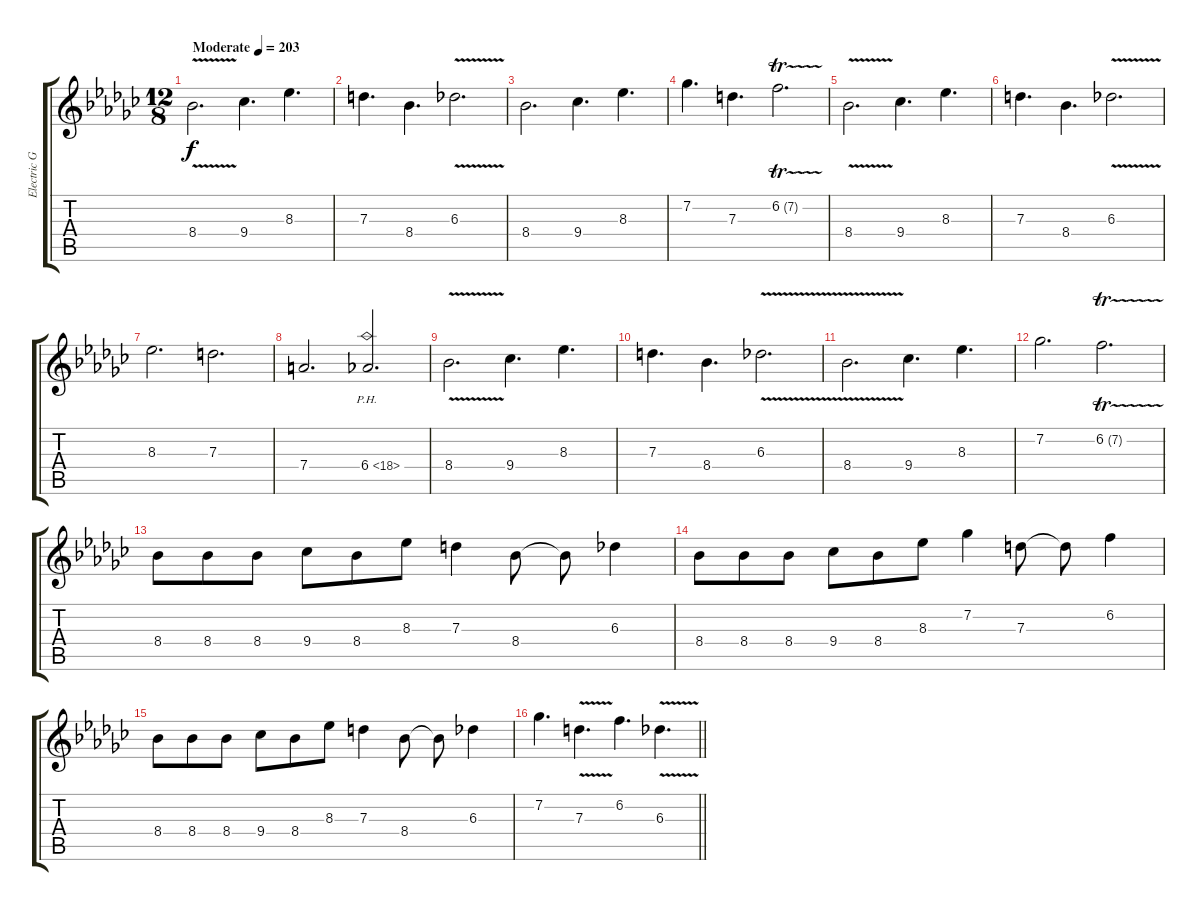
\track ("Electric Guitar 1" "Electric G") {instrument distortionguitar}
\staff {score tabs}
\tuning (E4 B3 G3 D3 A2 E2) {hide}
\ts (12 8)
\tempo (203 "Moderate")
\clef g2
\ks ebminor
8.4{v}.2{d dy f instrument distortionguitar} 9.4.4{d} 8.3.4{d} |
7.3.4{d} 8.4.4{d} 6.3{v}.2{d} |
8.4.2{d} 9.4.4{d} 8.3.4{d} |
7.2.4{d} 7.3.4{d} 6.2{tr (7 16)}.2{d} |
8.4{v}.2{d} 9.4.4{d} 8.3.4{d} |
7.3.4{d} 8.4.4{d} 6.3{v}.2{d} |
8.3.2{d} 7.3.2{d} |
7.4.2{d} 6.4{ph 12}.2{d} |
8.4{v}.2{d} 9.4.4{d} 8.3.4{d} |
7.3.4{d} 8.4.4{d} 6.3{v}.2{d} |
8.4{v}.2{d} 9.4.4{d} 8.3.4{d} |
7.2.2{d} 6.2{tr (7 16)}.2{d} |
8.4.8 8.4.8 8.4.8 9.4.8 8.4.8 8.3.8 7.3.4 8.4.8 8.4{t}.8 6.3.4 |
8.4.8 8.4.8 8.4.8 9.4.8 8.4.8 8.3.8 7.2.4 7.3.8 7.3{t}.8 6.2.4 |
8.4.8 8.4.8 8.4.8 9.4.8 8.4.8 8.3.8 7.3.4 8.4.8 8.4{t}.8 6.3.4 |
\barLineRight lightlight
7.2.4{d} 7.3{v}.4{d} 6.2.4{d} 6.3{v}.4{d}
